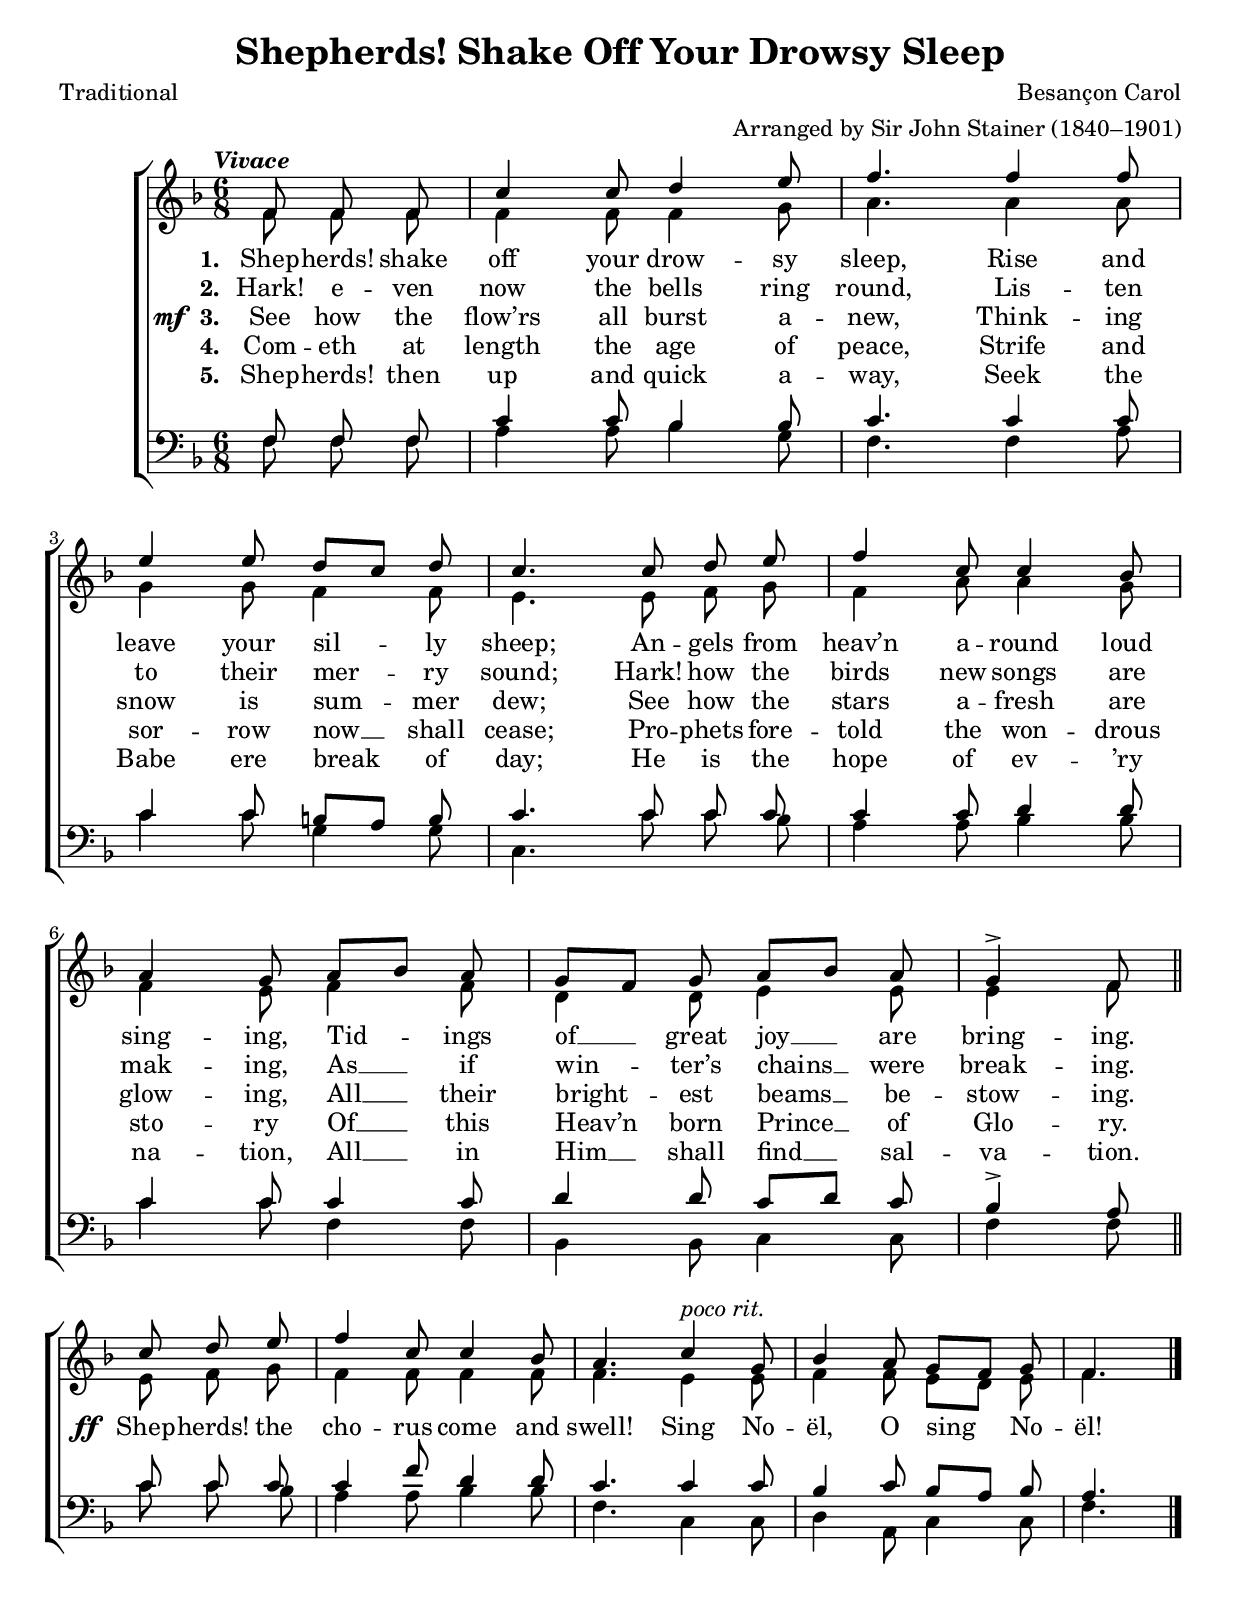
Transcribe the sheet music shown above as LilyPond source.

\version "2.14.2"
\include "util.ly"
\header {
  title = "Shepherds! Shake Off Your Drowsy Sleep"
  poet = "Traditional"
  composer = "Besançon Carol"
  arranger = "Arranged by Sir John Stainer (1840–1901)"
  %tagline = \markup { from  \italic"Carols Old and Carols New" ", 1916, via " \italic"HymnsAndCarolsOfChristmas.com" }
}

global = {
  \key f \major
  \time 6/8
  \autoBeamOff
  %\override DynamicLineSpanner #'staff-padding = #0.0
  %\override DynamicLineSpanner #'Y-extent = #'(-1 . 1)
}

sopMusic = \relative c' {
  \tempo \markup\italic "Vivace"
  \partial 4. f8\noBeam f\noBeam f |
  c'4 c8 d4 e8 |
  f4. f4 f8 | \break
  
  e4 e8 d[ c] d |
  c4. c8\noBeam d\noBeam e |
  f4 c8 c4 bes8 | \break
  
  a4 g8 a[ bes] a |
  g[ f] g a[ bes] a |
  g4-> f8 \bar "||" \break 
  c'8\noBeam d\noBeam e |
  
  f4 c8 c4 bes8 |
  a4. c4^\markup\italic"poco rit." g8 |
  bes4 a8 g[ f] g |
  \partial 4. f4. \bar "|."
}
sopWords = \lyricmode {
  
}

altoMusic = \relative c' {
  f8\noBeam f\noBeam f\noBeam |
  f4 f8 f4 g8 |
  a4. a4 a8 |
  
  g4 g8 f4 f8 |
  e4. e8\noBeam f\noBeam g |
  f4 a8 a4 g8 |
  
  f4 e8 f4 f8 |
  d4 d8 e4 e8 |
  e4 f8 e\noBeam f\noBeam g |
  
  f4 f8 f4 f8 |
  f4. e4 e8 |
  f4 f8 e[ d] e |
  f4. \bar "|."
}
altoWords = {
  \dropLyricsIX
  \lyricmode {
    \set stanza = #"1. "
    Shep -- herds! shake off your drow -- sy sleep,
    Rise and leave your sil -- ly sheep;
    An -- gels from heav’n a -- round loud sing -- ing,
    Tid -- ings of __ great joy __ are bring -- ing.
  }
  \set stanza = \markup\dynamic"ff "
  \lyricmode {
    \dropLyricsXI
    Shep -- herds! the cho -- rus come and swell! Sing No -- ël, O sing No -- ël!
  }
}
altoWordsII = \lyricmode {
  \dropLyricsIX
%\markup\italic
  \set stanza = #"2. "
  Hark! e -- ven now the bells ring round,
  Lis -- ten to their mer -- ry sound;
  Hark! how the birds new songs are mak -- ing,
  As __ if win -- ter’s chains __ were break -- ing.
}
altoWordsIII = {
  \dropLyricsIX
  \set stanza = \markup{\dynamic" mf " "3. "}
  \lyricmode {
    See how the flow’rs all burst a -- new,
    Think -- ing snow is sum -- mer dew;
    See how the stars a -- fresh are glow -- ing,
    All __ their bright -- est beams __ be -- stow -- ing.
  }
}
altoWordsIV = \lyricmode {
  \dropLyricsIX
  \set stanza = #"4. "
  Com -- eth at length the age of peace,
  Strife and sor -- row now __ shall cease;
  Pro -- phets fore -- told the won -- drous sto -- ry
  Of __ this Heav’n born Prince __ of Glo -- ry.
}
altoWordsV = \lyricmode {
  \dropLyricsIX
  \set stanza = #"5. "
  Shep -- herds! then up and quick a -- way,
  Seek the Babe ere break of day;
  He is the hope of ev -- ’ry na -- tion,
  All __ in Him __ shall find __ sal -- va -- tion.
}
altoWordsVI = \lyricmode {
}
tenorMusic = \relative c {
  f8\noBeam f\noBeam f |
  c'4 c8 bes4 bes8 |
  c4. c4 c8 |
  
  c4 c8 b[ a] b |
  c4. c8\noBeam c\noBeam c |
  c4 c8 d4 d8 |
  
  c4 c8 c4 c8 |
  d4 d8 c[ d] c |
  bes4-> a8 c\noBeam c\noBeam c |
  
  c4 f8 d4 d8 |
  c4. c4 c8 |
  bes4 c8 bes[ a] bes |
  a4. \bar "|."
}
tenorWords = \lyricmode {

}

bassMusic = \relative c {
  f8\noBeam f\noBeam f |
  a4 a8 bes4 g8 |
  f4. f4 a8 |
  
  c4 c8 g4 g8 |
  c,4. c'8\noBeam c\noBeam bes |
  a4 a8 bes4 bes8 |
  
  c4 c8 f,4 f8 |
  bes,4 bes8 c4 c8 |
  f4 f8 c'\noBeam c\noBeam bes |
  
  a4 a8 bes4 bes8 |
  f4. c4 c8 |
  d4 a8 c4 c8 |
  f4. \bar "|."
}
bassWords = \lyricmode {

}

\score {
  <<
   \new ChoirStaff <<
%    \new Lyrics = sopranos \with { \override VerticalAxisGroup #'nonstaff-relatedstaff-spacing = #'((basic-distance . 1)) }
    \new Staff = women <<
      \new Voice = "sopranos" { \voiceOne << \global \sopMusic >> }
      \new Voice = "altos" { \voiceTwo << \global \altoMusic >> }
    >>
    \new Lyrics \with { alignAboveContext = #"women" \override VerticalAxisGroup #'nonstaff-relatedstaff-spacing = #'((basic-distance . 1))} \lyricsto "sopranos" \sopWords
    \new Lyrics = "altosVI"  \with { alignBelowContext = #"women" } \lyricsto "sopranos" \altoWordsVI
    \new Lyrics = "altosV"  \with { alignBelowContext = #"women" } \lyricsto "sopranos" \altoWordsV
    \new Lyrics = "altosIV"  \with { alignBelowContext = #"women" } \lyricsto "sopranos" \altoWordsIV
    \new Lyrics = "altosIII"  \with { alignBelowContext = #"women" } \lyricsto "sopranos" \altoWordsIII
    \new Lyrics = "altosII"  \with { alignBelowContext = #"women" } \lyricsto "sopranos" \altoWordsII
    \new Lyrics = "altos"  \with { alignBelowContext = #"women" \override VerticalAxisGroup #'nonstaff-relatedstaff-spacing = #'((padding . -0.5))} \lyricsto "sopranos" \altoWords
   \new Staff = men <<
      \clef bass
      \new Voice = "tenors" { \voiceOne << \global \tenorMusic >> }
      \new Voice = "basses" { \voiceTwo << \global \bassMusic >> }
    >>
    \new Lyrics \with { alignAboveContext = #"men" \override VerticalAxisGroup #'nonstaff-relatedstaff-spacing = #'((basic-distance . 1)) } \lyricsto "tenors" \tenorWords
    \new Lyrics \with { alignBelowContext = #"men" \override VerticalAxisGroup #'nonstaff-relatedstaff-spacing = #'((basic-distance . 1)) } \lyricsto "basses" \bassWords
  >>
%    \new PianoStaff << \new Staff { \new Voice { \pianoRH } } \new Staff { \clef "bass" \pianoLH } >>
  >>
  \layout { }
  \midi {
    \tempo 4 = 105
    \set Staff.midiInstrument = "flute"
  
    \context {
      \Voice
      \remove "Dynamic_performer"
    }
  }
}
